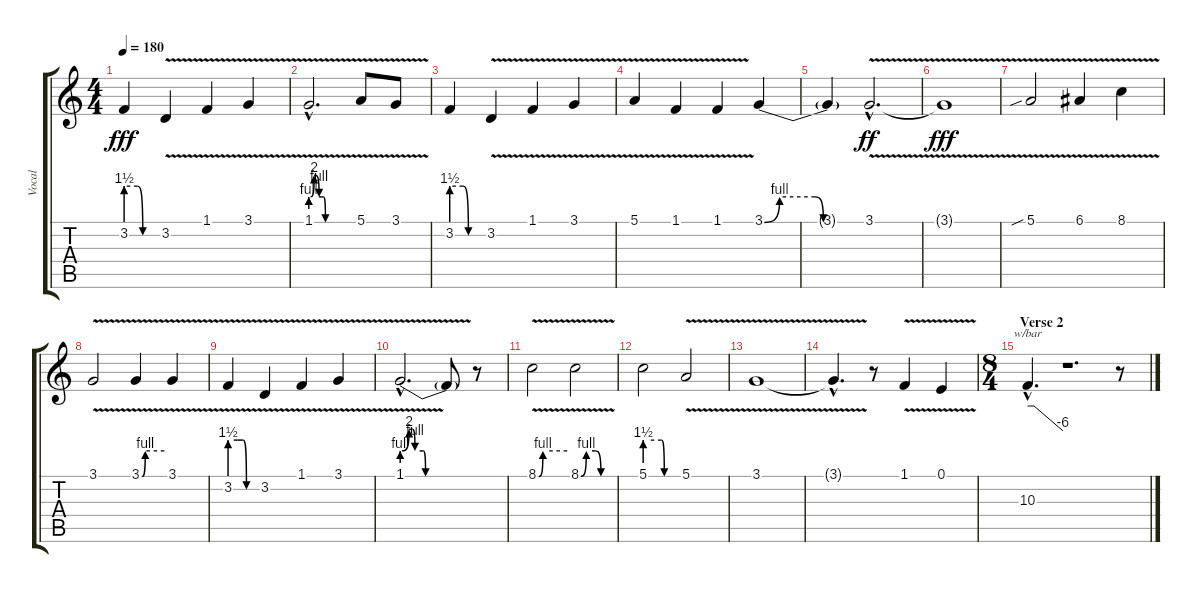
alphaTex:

\track ("Vocal" "Vocal") {instrument violin}
\staff {score tabs}
\tuning (E4 B3 G3 D3 A2 E2) {hide}
\ts (4 4)
\tempo 180
\clef g2
\ks c
3.2{be (custom 0 6 22 6 32 0 40 0 60 0)}.4{dy fff} 3.2{v}.4 1.1{v}.4 3.1{v}.4 |
1.1{be (custom 0 4 5 8 7 8 12 4 15 4 18 4 21 0 60 0) v hac}.2{d} 5.1{v}.8 3.1{v}.8 |
3.2{be (custom 0 6 22 6 32 0 40 0 60 0)}.4 3.2{v}.4 1.1{v}.4 3.1{v}.4 |
5.1{v}.4 1.1{v}.4 1.1{v}.4 3.1{be (custom 0 0 9 4 30 4 35 0 60 0)}.4 |
3.1{t}.4 3.1{v hac}.2{d dy ff} |
3.1{t}.1{dy fff} |
5.1{v sib}.2 6.1{v}.4 8.1{v}.4 |
3.1{v}.2 3.1{be (custom 0 0 2 0 10 4 60 4) v}.4 3.1{v}.4 |
3.2{be (custom 0 6 17 6 30 6 37 0 60 0) v}.4 3.2{v}.4 1.1{v}.4 3.1{v}.4 |
1.1{be (custom 0 4 6 8 9 8 11 4 18 4 20 0 60 0) v hac}.2{d} 1.1{t}.8 r.8 |
8.1{be (custom 0 0 2 0 10 4 60 4) v}.2 8.1{be (custom 0 0 10 4 27 4 37 0 60 0) v}.2 |
5.1{be (custom 0 6 30 6 35 0 60 0)}.2 5.1{v}.2 |
3.1{v}.1 |
3.1{hac t}.4{d} r.8 1.1{v}.4 0.1{v}.4 |
\ts (8 4)
\section ("" "Verse 2")
10.3{hac}.4{d tbe (custom default 0 0 11 0 60 -24)} r.1{d} r.8
